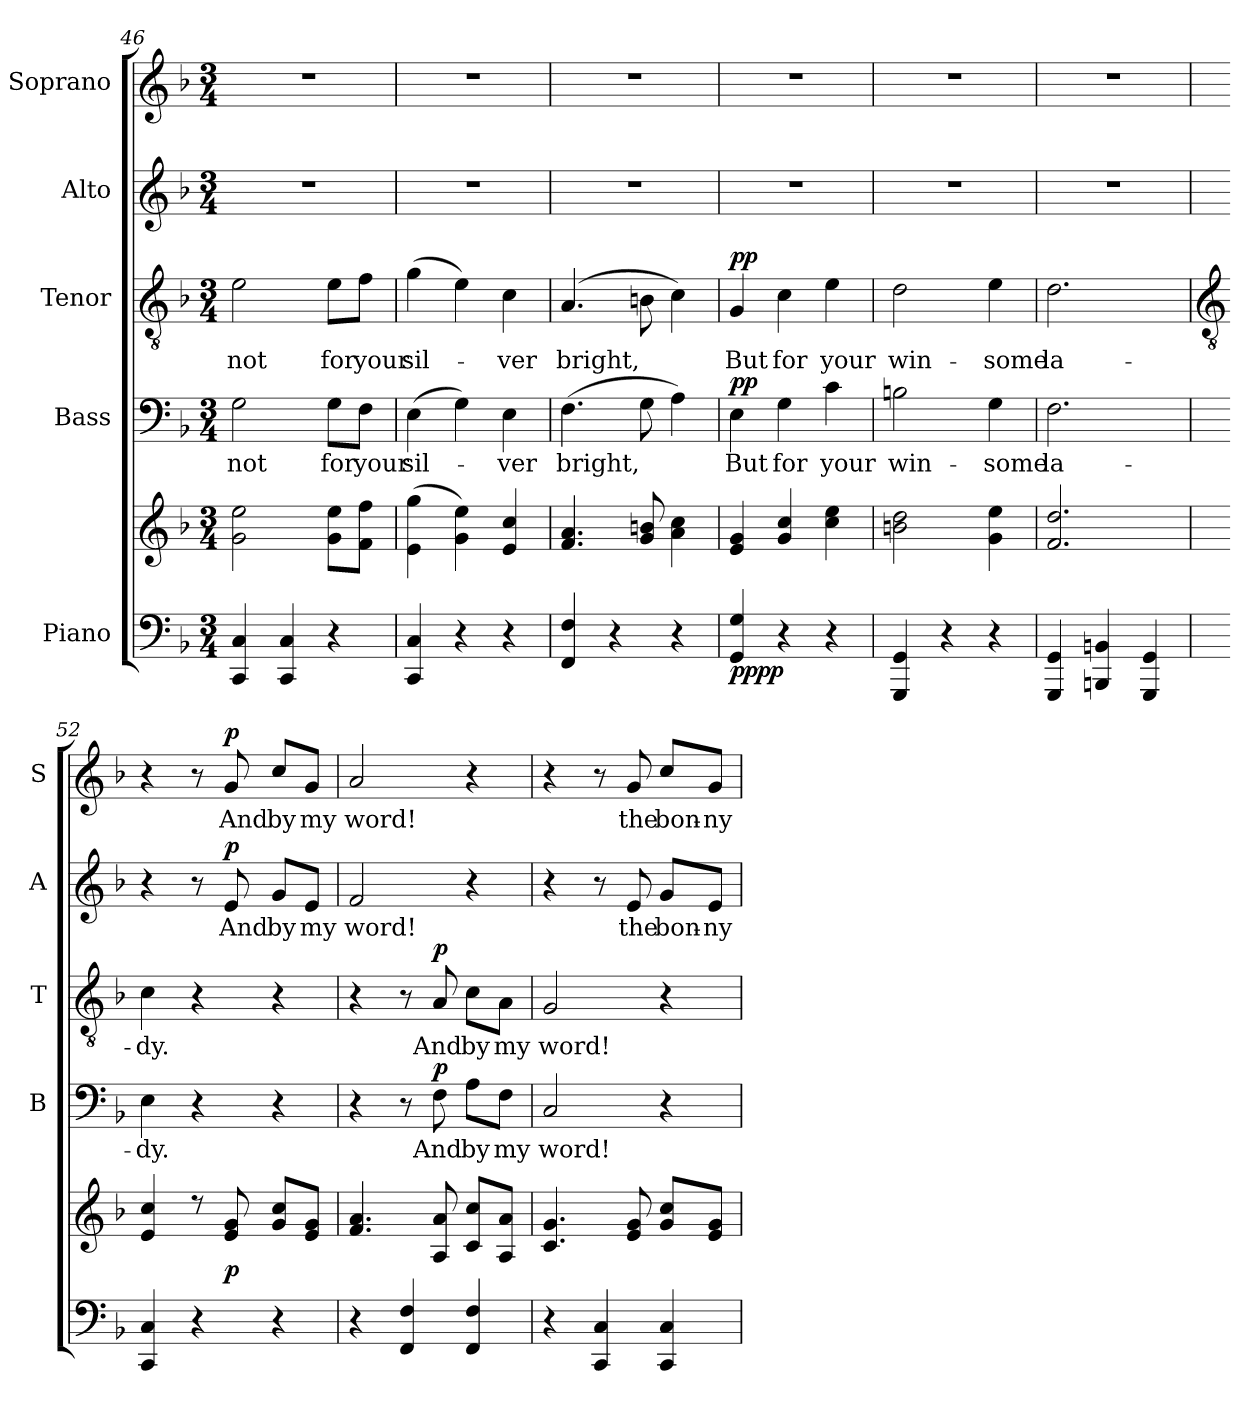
**kern	**kern	**dynam	**kern	**text	**dynam	**kern	**text	**dynam	**kern	**text	**dynam	**kern	**text	**dynam
*part5	*part5	*part5	*part4	*part4	*part4	*part3	*part3	*part3	*part2	*part2	*part2	*part1	*part1	*part1
*staff6	*staff5	*staff5/6	*staff4	*staff4	*staff4	*staff3	*staff3	*staff3	*staff2	*staff2	*staff2	*staff1	*staff1	*staff1
*I"Piano	*	*	*I"Bass	*	*	*I"Tenor	*	*	*I"Alto	*	*	*I"Soprano	*	*
*	*	*	*I'B	*	*	*I'T	*	*	*I'A	*	*	*I'S	*	*
*clefF4	*clefG2	*	*clefF4	*	*	*clefGv2	*	*	*clefG2	*	*	*clefG2	*	*
*k[b-]	*k[b-]	*	*k[b-]	*	*	*k[b-]	*	*	*k[b-]	*	*	*k[b-]	*	*
*F:	*F:	*	*F:	*	*	*F:	*	*	*F:	*	*	*F:	*	*
*M3/4	*M3/4	*	*M3/4	*	*	*M3/4	*	*	*M3/4	*	*	*M3/4	*	*
=46	=46	=46	=46	=46	=46	=46	=46	=46	=46	=46	=46	=46	=46	=46
!	!	!	!	!LO:LY:b	!	!	!LO:LY:b	!	!LO:N:vis=1	!	!	!LO:N:vis=1	!	!
4CC 4C	2g 2ee	.	2G	not	.	2e	not	.	2.r	.	.	2.r	.	.
4CC 4C	.	.	.	.	.	.	.	.	.	.	.	.	.	.
!	!	!	!	!LO:LY:b	!	!	!LO:LY:b	!	!	!	!	!	!	!
4r	8g 8eeL	.	8G\L	for	.	8e\L	for	.	.	.	.	.	.	.
!	!	!	!	!LO:LY:b	!	!	!LO:LY:b	!	!	!	!	!	!	!
.	8f 8ffJ	.	8F\J	your	.	8f\J	your	.	.	.	.	.	.	.
=47	=47	=47	=47	=47	=47	=47	=47	=47	=47	=47	=47	=47	=47	=47
!	!	!	!	!LO:LY:b	!	!	!LO:LY:b	!	!LO:N:vis=1	!	!	!LO:N:vis=1	!	!
4CC 4C	(>4e 4gg	.	(>4E	sil-	.	(>4g	sil-	.	2.r	.	.	2.r	.	.
4r	4g 4ee)	.	4G)	.	.	4e)	.	.	.	.	.	.	.	.
!	!	!	!	!LO:LY:b	!	!	!LO:LY:b	!	!	!	!	!	!	!
4r	4e 4cc	.	4E	ver	.	4c	ver	.	.	.	.	.	.	.
=48	=48	=48	=48	=48	=48	=48	=48	=48	=48	=48	=48	=48	=48	=48
!	!	!	!	!LO:LY:b	!	!	!LO:LY:b	!	!LO:N:vis=1	!	!	!LO:N:vis=1	!	!
4FF 4F	4.f 4.a	.	(>4.F	bright,	.	(>4.A	bright,	.	2.r	.	.	2.r	.	.
4r	.	.	.	.	.	.	.	.	.	.	.	.	.	.
.	8g 8bn	.	8G	.	.	8Bn	.	.	.	.	.	.	.	.
4r	4a 4cc	.	4A)	.	.	4c)	.	.	.	.	.	.	.	.
=49	=49	=49	=49	=49	=49	=49	=49	=49	=49	=49	=49	=49	=49	=49
!	!	!LO:DY:b=2	!	!LO:LY:b	!	!	!LO:LY:b	!	!LO:N:vis=1	!	!	!LO:N:vis=1	!	!
!	!	!LO:DY:n=1:b	!	!	!LO:DY:b	!	!	!LO:DY:b	!	!	!	!	!	!
4GG 4G	4e 4g	pp pp	4E	But	pp	4G	But	pp	2.r	.	.	2.r	.	.
!	!	!	!	!LO:LY:b	!	!	!LO:LY:b	!	!	!	!	!	!	!
4r	4g 4cc	.	4G	for	.	4c	for	.	.	.	.	.	.	.
!	!	!	!	!LO:LY:b	!	!	!LO:LY:b	!	!	!	!	!	!	!
4r	4cc 4ee	.	4c	your	.	4e	your	.	.	.	.	.	.	.
=50	=50	=50	=50	=50	=50	=50	=50	=50	=50	=50	=50	=50	=50	=50
!	!	!	!	!LO:LY:b	!	!	!LO:LY:b	!	!LO:N:vis=1	!	!	!LO:N:vis=1	!	!
4GGG 4GG	2bn 2dd	.	2Bn	win-	.	2d	win-	.	2.r	.	.	2.r	.	.
4r	.	.	.	.	.	.	.	.	.	.	.	.	.	.
!	!	!	!	!LO:LY:b	!	!	!LO:LY:b	!	!	!	!	!	!	!
4r	4g 4ee	.	4G	-some	.	4e	-some	.	.	.	.	.	.	.
=51	=51	=51	=51	=51	=51	=51	=51	=51	=51	=51	=51	=51	=51	=51
!	!	!	!	!LO:LY:b	!	!	!LO:LY:b	!	!LO:N:vis=1	!	!	!LO:N:vis=1	!	!
4GGG 4GG	2.f 2.dd	.	2.F	la-	.	2.d	la-	.	2.r	.	.	2.r	.	.
4BBBn 4BBn	.	.	.	.	.	.	.	.	.	.	.	.	.	.
4GGG 4GG	.	.	.	.	.	.	.	.	.	.	.	.	.	.
!!LO:LB:g=z
=52	=52	=52	=52	=52	=52	=52	=52	=52	=52	=52	=52	=52	=52	=52
*	*	*	*	*	*	*clefGv2	*	*	*	*	*	*	*	*
*	*^	*	*	*	*	*	*	*	*	*	*	*	*	*
!	!	!LO:N:vis=1	!	!	!LO:LY:b	!	!	!LO:LY:b	!	!	!	!	!	!	!
4CC 4C	4e 4cc	2.ryy	.	4E	-dy.	.	4c	-dy.	.	4r	.	.	4r	.	.
4r	8r	.	.	4r	.	.	4r	.	.	8r	.	.	8r	.	.
!	!	!	!LO:DY:b	!	!	!	!	!	!	!	!LO:LY:b	!LO:DY:b	!	!LO:LY:b	!LO:DY:b
.	8e 8g	.	p	.	.	.	.	.	.	8e	And	p	8g	And	p
!	!	!	!	!	!	!	!	!	!	!	!LO:LY:b	!	!	!LO:LY:b	!
4r	8g 8ccL	.	.	4r	.	.	4r	.	.	8g/L	by	.	8cc/L	by	.
!	!	!	!	!	!	!	!	!	!	!	!LO:LY:b	!	!	!LO:LY:b	!
.	8e 8gJ	.	.	.	.	.	.	.	.	8e/J	my	.	8g/J	my	.
=53	=53	=53	=53	=53	=53	=53	=53	=53	=53	=53	=53	=53	=53	=53	=53
!	!	!LO:N:vis=1	!	!	!	!	!	!	!	!	!LO:LY:b	!	!	!LO:LY:b	!
4r	4.f 4.a	2.ryy	.	4r	.	.	4r	.	.	2f	word!	.	2a	word!	.
4FF 4F	.	.	.	8r	.	.	8r	.	.	.	.	.	.	.	.
!	!	!	!	!	!LO:LY:b	!LO:DY:b	!	!LO:LY:b	!LO:DY:b	!	!	!	!	!	!
.	8A 8a	.	.	8F	And	p	8A	And	p	.	.	.	.	.	.
!	!	!	!	!	!LO:LY:b	!	!	!LO:LY:b	!	!	!	!	!	!	!
4FF 4F	8c 8ccL	.	.	8A\L	by	.	8c\L	by	.	4r	.	.	4r	.	.
!	!	!	!	!	!LO:LY:b	!	!	!LO:LY:b	!	!	!	!	!	!	!
.	8A 8aJ	.	.	8F\J	my	.	8A\J	my	.	.	.	.	.	.	.
=54	=54	=54	=54	=54	=54	=54	=54	=54	=54	=54	=54	=54	=54	=54	=54
!	!	!LO:N:vis=1	!	!	!LO:LY:b	!	!	!LO:LY:b	!	!	!	!	!	!	!
4r	4.c 4.g	2.ryy	.	2C	word!	.	2G	word!	.	4r	.	.	4r	.	.
4CC 4C	.	.	.	.	.	.	.	.	.	8r	.	.	8r	.	.
!	!	!	!	!	!	!	!	!	!	!	!LO:LY:b	!	!	!LO:LY:b	!
.	8e 8g	.	.	.	.	.	.	.	.	8e	the	.	8g	the	.
!	!	!	!	!	!	!	!	!	!	!	!LO:LY:b	!	!	!LO:LY:b	!
4CC 4C	8g 8ccL	.	.	4r	.	.	4r	.	.	8g/L	bon-	.	8cc/L	bon-	.
!	!	!	!	!	!	!	!	!	!	!	!LO:LY:b	!	!	!LO:LY:b	!
.	8e 8gJ	.	.	.	.	.	.	.	.	8e/J	-ny	.	8g/J	-ny	.
*	*v	*v	*	*	*	*	*	*	*	*	*	*	*	*	*
=	=	=	=	=	=	=	=	=	=	=	=	=	=	=
*-	*-	*-	*-	*-	*-	*-	*-	*-	*-	*-	*-	*-	*-	*-
